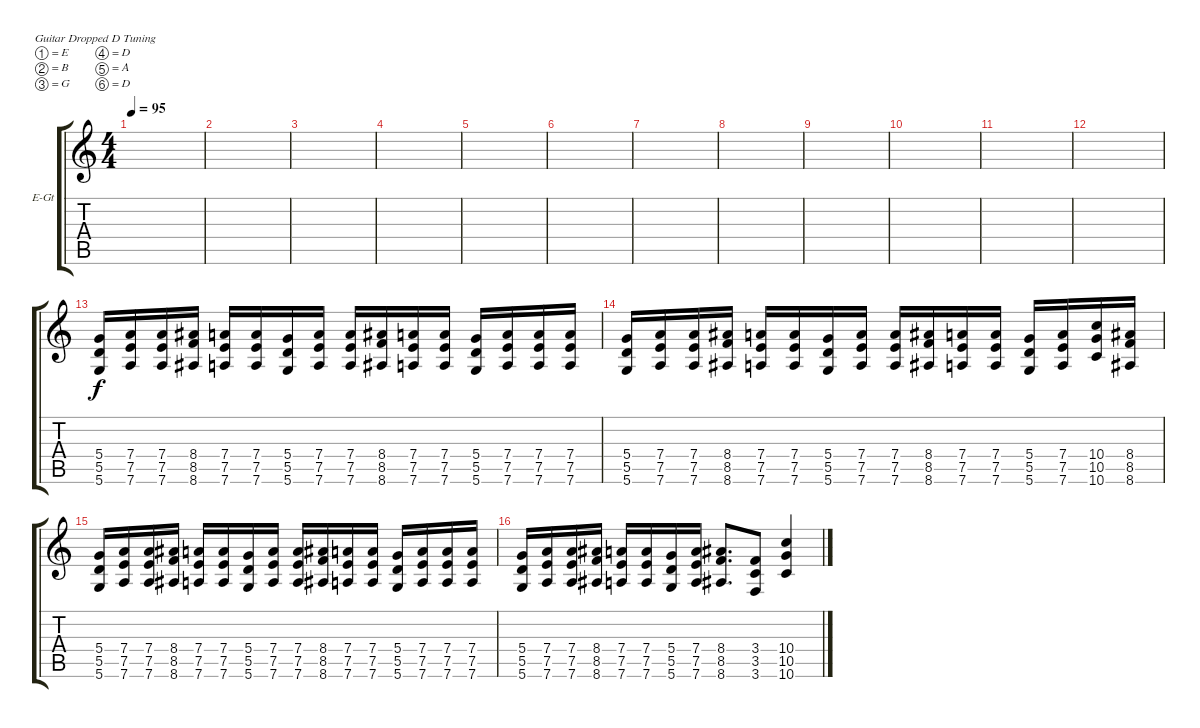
\defaultSystemsLayout 4
\bracketExtendMode groupsimilarinstruments
\firstSystemTrackNameOrientation horizontal
\otherSystemsTrackNameOrientation horizontal
\track ("Electric Guitar" "E-Gt") {instrument distortionguitar}
\staff {score tabs}
\tuning (E4 B3 G3 D3 A2 D2)
\ts (4 4)
\tempo 95
\clef g2
\ks c
|
|
|
|
|
|
|
|
|
|
|
|
(5.6 5.5 5.4).16 (7.4 7.5 7.6).16 (7.6 7.4 7.5).16 (8.4 8.5 8.6).16 (7.6 7.5 7.4).16 (7.6 7.5 7.4).16 (5.4 5.5 5.6).16 (7.6 7.5 7.4).16 (7.4 7.5 7.6).16 (8.6 8.5 8.4).16 (7.4 7.5 7.6).16 (7.6 7.4 7.5).16 (5.6 5.5 5.4).16 (7.4 7.5 7.6).16 (7.6 7.5 7.4).16 (7.4 7.5 7.6).16 |
(5.6 5.5 5.4).16 (7.4 7.5 7.6).16 (7.6 7.5 7.4).16 (8.4 8.5 8.6).16 (7.4 7.5 7.6).16 (7.6 7.5 7.4).16 (5.4 5.5 5.6).16 (7.6 7.5 7.4).16 (7.4 7.5 7.6).16 (8.4 8.5 8.6).16 (7.4 7.5 7.6).16 (7.6 7.5 7.4).16 (5.6 5.5 5.4).16 (7.4 7.5 7.6).16 (10.6 10.5 10.4).16 (8.6 8.5 8.4).16 |
(5.6 5.5 5.4).16 (7.4 7.5 7.6).16 (7.6 7.4 7.5).16 (8.4 8.5 8.6).16 (7.6 7.5 7.4).16 (7.6 7.5 7.4).16 (5.4 5.5 5.6).16 (7.6 7.5 7.4).16 (7.4 7.5 7.6).16 (8.6 8.5 8.4).16 (7.4 7.5 7.6).16 (7.6 7.4 7.5).16 (5.6 5.5 5.4).16 (7.4 7.5 7.6).16 (7.6 7.5 7.4).16 (7.4 7.5 7.6).16 |
(5.6 5.5 5.4).16 (7.4 7.5 7.6).16 (7.6 7.5 7.4).16 (8.4 8.5 8.6).16 (7.4 7.5 7.6).16 (7.6 7.5 7.4).16 (5.4 5.5 5.6).16 (7.6 7.5 7.4).16 (8.4 8.5 8.6).8{d} (3.6 3.5 3.4).8 (10.4 10.5 10.6).4
